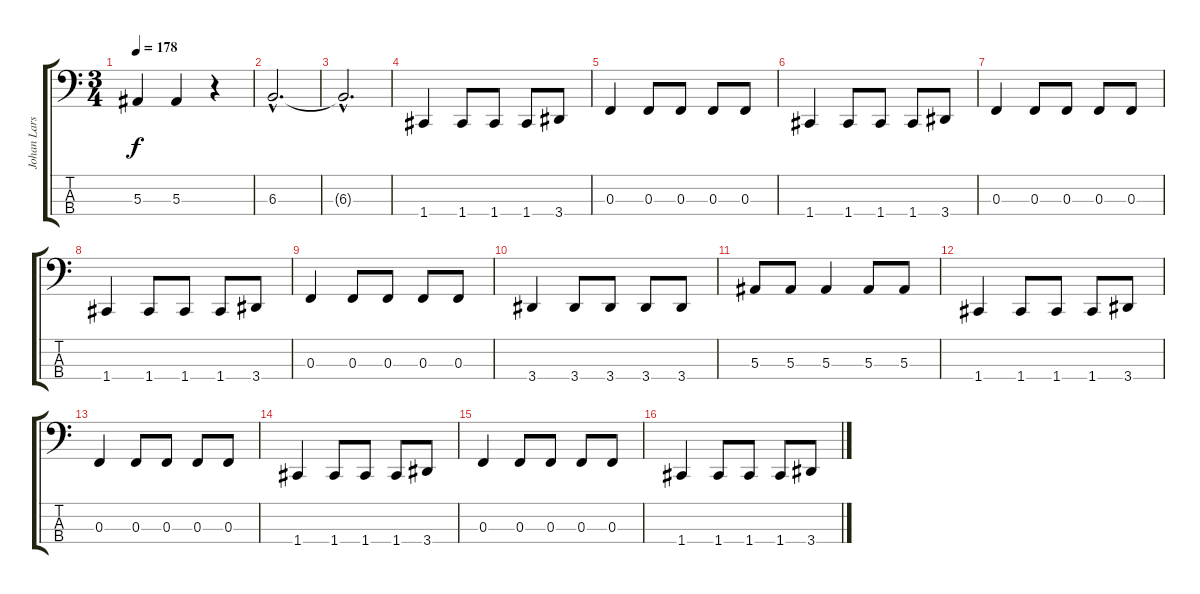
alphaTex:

\track ("Johan Larsson" "Johan Lars") {instrument electricbassfinger}
\staff {score tabs}
\tuning (Eb2 Bb1 F1 C1) {hide}
\ts (3 4)
\tempo 178
\clef f4
\ks c
5.3.4{dy f} 5.3.4 r.4 |
6.3{hac}.2{d} |
6.3{hac t}.2{d} |
1.4.4 1.4.8 1.4.8 1.4.8 3.4.8 |
0.3.4 0.3.8 0.3.8 0.3.8 0.3.8 |
1.4.4 1.4.8 1.4.8 1.4.8 3.4.8 |
0.3.4 0.3.8 0.3.8 0.3.8 0.3.8 |
1.4.4 1.4.8 1.4.8 1.4.8 3.4.8 |
0.3.4 0.3.8 0.3.8 0.3.8 0.3.8 |
3.4.4 3.4.8 3.4.8 3.4.8 3.4.8 |
5.3.8 5.3.8 5.3.4 5.3.8 5.3.8 |
1.4.4 1.4.8 1.4.8 1.4.8 3.4.8 |
0.3.4 0.3.8 0.3.8 0.3.8 0.3.8 |
1.4.4 1.4.8 1.4.8 1.4.8 3.4.8 |
0.3.4 0.3.8 0.3.8 0.3.8 0.3.8 |
1.4.4 1.4.8 1.4.8 1.4.8 3.4.8
